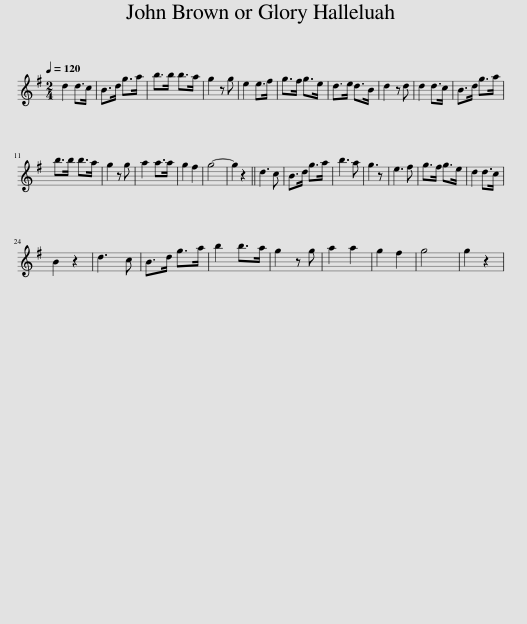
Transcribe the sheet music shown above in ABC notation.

X:1
L:1/8
Q:1/4=120
M:2/4
I:linebreak $
K:none
V:1 treble transpose="8 "
V:1
[K:G] d2 d>c | B>d g>a | b>b b>a | g2 z g | e2 e>f | %5
 g>f g>e | d>e d>B | d2 z d | d2 d>c | B>d g>a |$ %10
 b>b b>a | g2 z g | a2 a>a | g2 f2 | g4- | %15
 g2 z2 || d3 c | B>d g>a | b3 a | g3 z | %20
 e3 f | g>f g>e | d2 d>c |$ B2 z2 | d3 c | %25
 B>d g>a | b2 b>a | g2 z g | a2 a2 | g2 f2 | %30
 g4 | g2 z2 | %32
